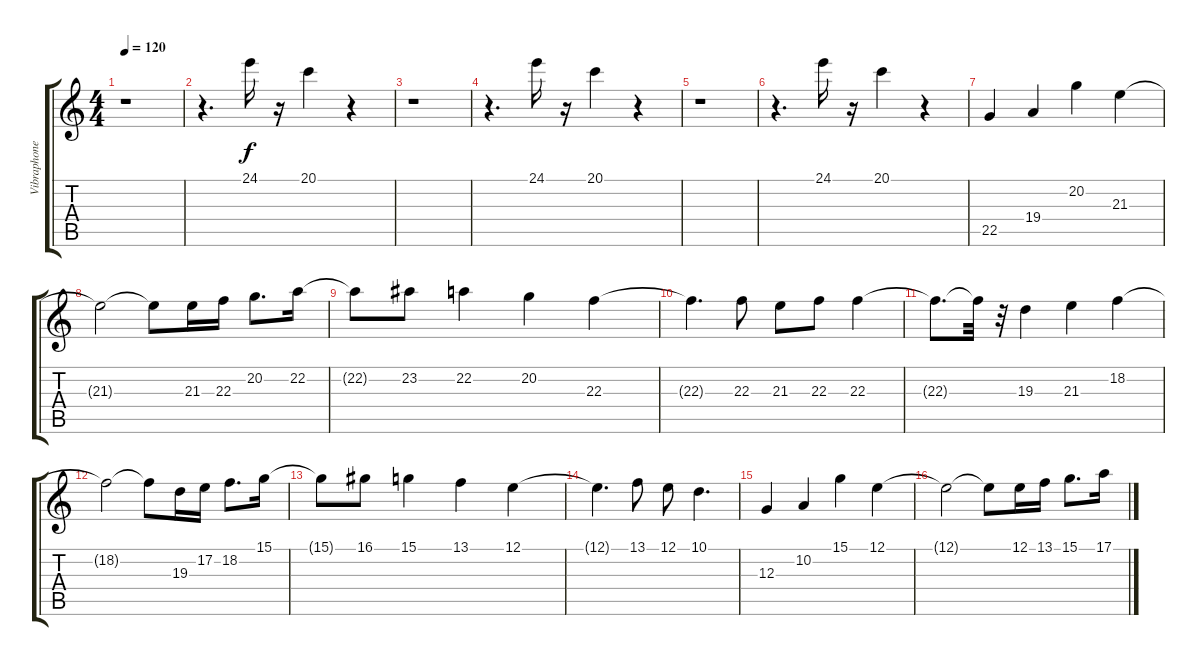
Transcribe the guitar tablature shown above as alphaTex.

\track ("Vibraphone" "Vibraphone") {instrument vibraphone}
\staff {score tabs}
\tuning (E4 B3 G3 D3 A2 E2) {hide}
\ts (4 4)
\tempo 120
\clef g2
\ks c
r.1{dy f} |
r.4{d} 24.1.16 r.16 20.1.4 r.4 |
r.1 |
r.4{d} 24.1.16 r.16 20.1.4 r.4 |
r.1 |
r.4{d} 24.1.16 r.16 20.1.4 r.4 |
22.5.4 19.4.4 20.2.4 21.3.4 |
21.3{t}.2 21.3{t}.8 21.3.16 22.3.16 20.2.8{d} 22.2.16 |
22.2{t}.8 23.2.8 22.2.4 20.2.4 22.3.4 |
22.3{t}.4{d} 22.3.8 21.3.8 22.3.8 22.3.4 |
22.3{t}.8{d} 22.3{t}.32 r.32 19.3.4 21.3.4 18.2.4 |
18.2{t}.2 18.2{t}.8 19.3.16 17.2.16 18.2.8{d} 15.1.16 |
15.1{t}.8 16.1.8 15.1.4 13.1.4 12.1.4 |
12.1{t}.4{d} 13.1.8 12.1.8 10.1.4{d} |
12.3.4 10.2.4 15.1.4 12.1.4 |
12.1{t}.2 12.1{t}.8 12.1.16 13.1.16 15.1.8{d} 17.1.16
